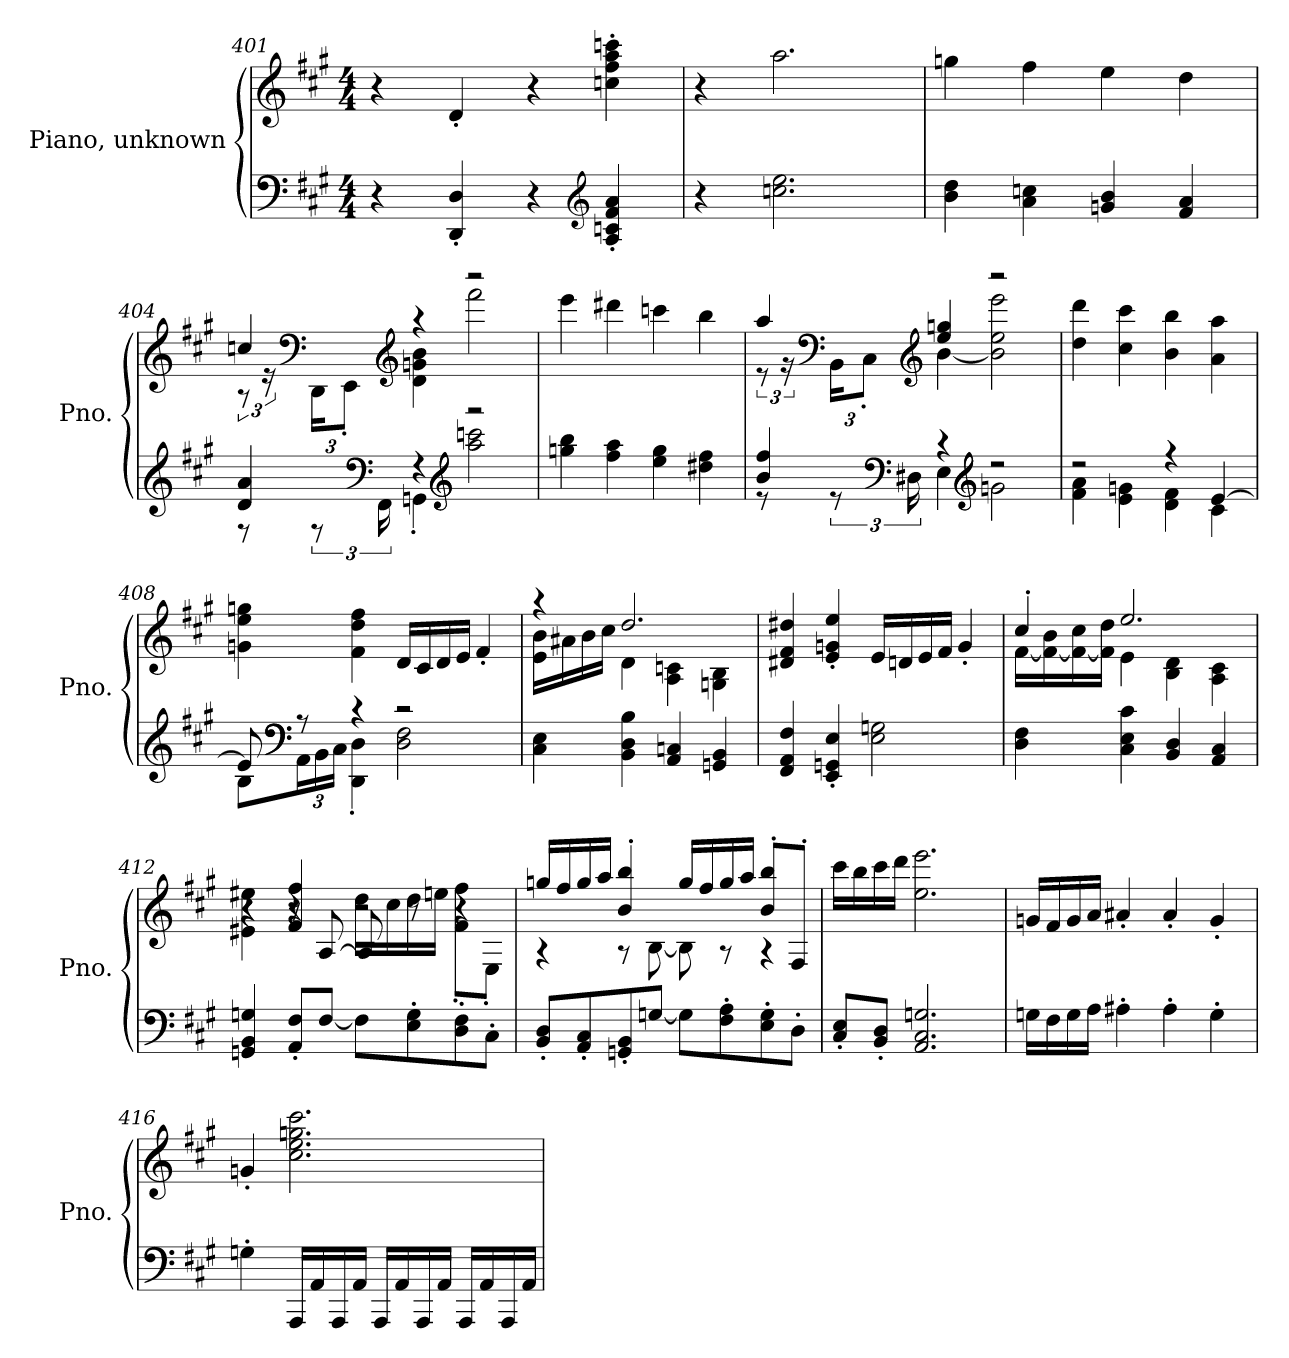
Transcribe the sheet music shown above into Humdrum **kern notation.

**kern	**kern
*part1	*part1
*staff2	*staff1
*I"Piano, unknown	*
*I'Pno.	*
*clefF4	*clefG2
*k[f#c#g#]	*k[f#c#g#]
*M4/4	*M4/4
=401	=401
4r	4r
4DD/' 4D/'	4d'/
4r	4r
*clefG2	*
4A/' 4cn/' 4f#/' 4a/'	4ccn\' 4ff#\' 4aa\' 4cccn\'
=402	=402
4r	4r
2.ccn\ 2.ee\	2.aa\
=403	=403
4b\ 4dd\	4ggn\
4a\ 4ccn\	4ff#\
4gn/ 4b/	4ee\
4f#/ 4a/	4dd\
!!LO:LB:g=z
=404	=404
*^	*^
4d/ 4a/	8r	4ccn/	12r
.	.	.	24r
*	*	*clefF4	*
.	12r	.	24DD\KL
.	.	.	12EE'\J
*clefF4	*	*	*
.	24FF#\	.	.
*	*	*clefG2	*
4r	4GGn'\	4r	4d\ 4gn\ 4b\
*clefG2	*	*	*
2r	2aa\ 2cccn\	2r	2fff#\
*v	*v	*	*
*	*v	*v
=405	=405
4ggn\ 4bb\	4eee\
4ff#\ 4aa\	4ddd#X\
4ee\ 4gg\	4cccn\
4dd#X\ 4ff#\	4bb\
=406	=406
*^	*^
4b/ 4ff#/	8r	4aa/	12r
.	.	.	24r
*	*	*clefF4	*
.	12r	.	24BB\KL
.	.	.	12C#'\J
*clefF4	*	*	*
.	24D#X\	.	.
*	*	*clefG2	*
4r	4E\	4ee/ 4ggn/	[4b\
*clefG2	*	*	*
2r	2gn\	2r	2b\] 2ee\ 2eee\
*	*	*v	*v
!!LO:LB:g=z
=407	=407	=407
2r	4f#\ 4a\	4dd\ 4ddd\
.	4e\ 4gn\	4cc#\ 4ccc#\
4r	4d\ 4f#\	4b\ 4bb\
[4e/	4c#\	4a\ 4aa\
=408	=408	=408
8e/]	8B\L	4gn\ 4ee\ 4ggn\
*clefF4	*	*
*	*Xbrackettup	*
8r	24AA\L	.
.	24BB\	.
.	24C#\JJ	.
4r	4DD\' 4D\'	4f#\ 4dd\ 4ff#\
2r	2D\ 2F#\	16d/LL
.	.	16c#/
.	.	16d/
.	.	16e/JJ
.	.	4f#'/
*v	*v	*
=409	=409
*	*^
4C#\ 4E\	4r	16e\ 16b\LL
.	.	16a#X\
.	.	16b\
.	.	16cc#\JJ
4BB\ 4D\ 4B\	2.dd/	4d\
4AA/ 4Cn/	.	4A\ 4cn\
4GGn/ 4BB/	.	4Gn\ 4B\
*	*v	*v
=410	=410
4FF#/ 4AA/ 4F#/	4d#X/ 4f#/ 4dd#X/
4EE/' 4GGn/' 4E/'	4e/' 4gn/' 4ee/'
2E\ 2Gn\	16e/LL
.	16dn/
.	16e/
.	16f#/JJ
.	4g'/
!!LO:LB:g=z
=411	=411
*	*^
4D\ 4F#\	4cc#'/	[16f#\LL
.	.	16f#\_ 16b\
.	.	16f#\_ 16cc#\
.	.	16f#\] 16dd\JJ
4C#\ 4E\ 4c#\	2.ee/	4e\
4BB/ 4D/	.	4B\ 4d\
4AA/ 4C#/	.	4A\ 4c#\
=412	=412	=412
*	*	*^
4GGn/ 4BB/ 4Gn/	4r	4e#X\ 4ee#X\	4r
8AA/' 8F#/'L	4f#/ 4ff#/	4r	8r
[8F#/J	.	.	[8A/
8F#\L]	2r	16dd\LL	8A/]
.	.	16cc#\	.
8E\' 8G\'	.	16dd\	8r
.	.	16een\JJ	.
8D\' 8F#\'	.	8f#\' 8ff#\'L	4r
8C#'\J	.	8E'\J	.
*	*	*v	*v
=413	=413	=413
8BB/' 8D/'L	16ggn/LL	4r
.	16ff#/	.
8AA/' 8C#/'	16gg/	.
.	16aa/JJ	.
8GGn/' 8BB/'	4b/' 4bb/'	8r
[8Gn/J	.	[8B\
8G\L]	16gg/LL	8B\]
.	16ff#/	.
8F#\' 8A\'	16gg/	8r
.	16aa/JJ	.
8E\' 8G\'	8b/' 8bb/'L	4r
8D'\J	8F#'/J	.
*	*v	*v
!!LO:LB:g=z
=414	=414
8C#/' 8E/'L	16ccc#\LL
.	16bb\
8BB/' 8D/'J	16ccc#\
.	16ddd\JJ
2.AA/ 2.C#/ 2.Gn/	2.ee\ 2.eee\
=415	=415
16Gn\LL	16gn/LL
16F#\	16f#/
16G\	16g/
16A\JJ	16a/JJ
4A#X'\	4a#X'/
4A#'\	4a#'/
4G'\	4g'/
=416	=416
4Gn'\	4gn'/
16AAA/LL	2.cc#\ 2.ee\ 2.ggn\ 2.ccc#\
16AA/	.
16AAA/	.
16AA/JJ	.
16AAA/LL	.
16AA/	.
16AAA/	.
16AA/JJ	.
16AAA/LL	.
16AA/	.
16AAA/	.
16AA/JJ	.
=	=
*-	*-
